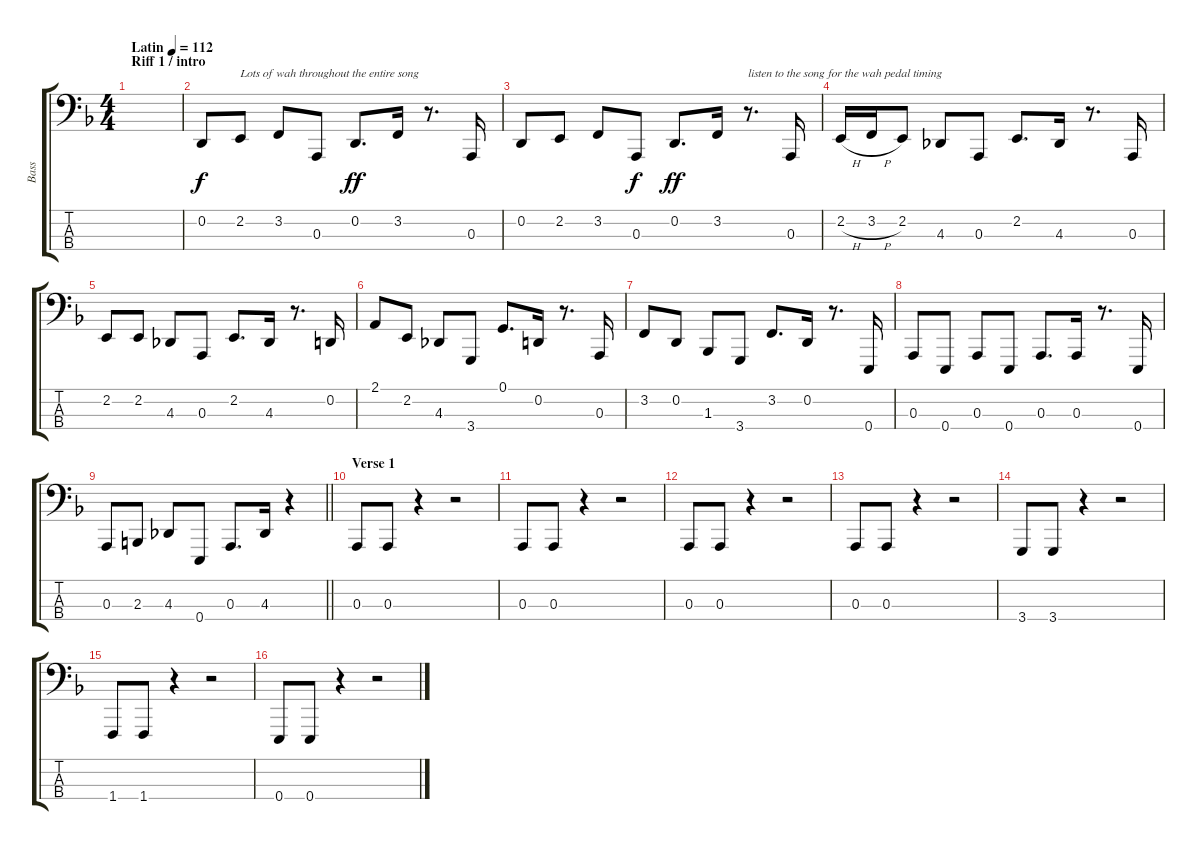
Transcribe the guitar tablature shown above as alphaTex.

\track ("Bass " "Bass ") {instrument lead8bassandlead}
\staff {score tabs}
\tuning (G2 D2 A1 E1) {hide}
\ts (4 4)
\section ("" "Riff 1 / intro")
\tempo (112 "Latin")
\clef f4
\ks dminor
|
0.2.8 2.2.8{txt "Lots of wah throughout the entire song"} 3.2.8 0.3.8{dy f} 0.2.8{d dy ff} 3.2.16 r.8{d} 0.3.16 |
0.2.8 2.2.8 3.2.8 0.3.8{dy f} 0.2.8{d dy ff} 3.2.16 r.8{d txt "listen to the song for the wah pedal timing"} 0.3.16 |
2.2{h}.16 3.2{h}.16 2.2.8 4.3.8 0.3.8 2.2.8{d} 4.3.16 r.8{d} 0.3.16 |
2.2.8 2.2.8 4.3.8 0.3.8 2.2.8{d} 4.3.16 r.8{d} 0.2.16 |
2.1.8 2.2.8 4.3.8 3.4.8 0.1.8{d} 0.2.16 r.8{d} 0.3.16 |
3.2.8 0.2.8 1.3.8 3.4.8 3.2.8{d} 0.2.16 r.8{d} 0.4.16 |
0.3.8 0.4.8 0.3.8 0.4.8 0.3.8{d} 0.3.16 r.8{d} 0.4.16 |
\barLineRight lightlight
0.3.8 2.3.8 4.3.8 0.4.8 0.3.8{d} 4.3.16 r.4 |
\section ("" "Verse 1")
0.3.8 0.3.8 r.4 r.2 |
0.3.8 0.3.8 r.4 r.2 |
0.3.8 0.3.8 r.4 r.2 |
0.3.8 0.3.8 r.4 r.2 |
3.4.8 3.4.8 r.4 r.2 |
1.4.8 1.4.8 r.4 r.2 |
0.4.8 0.4.8 r.4 r.2
